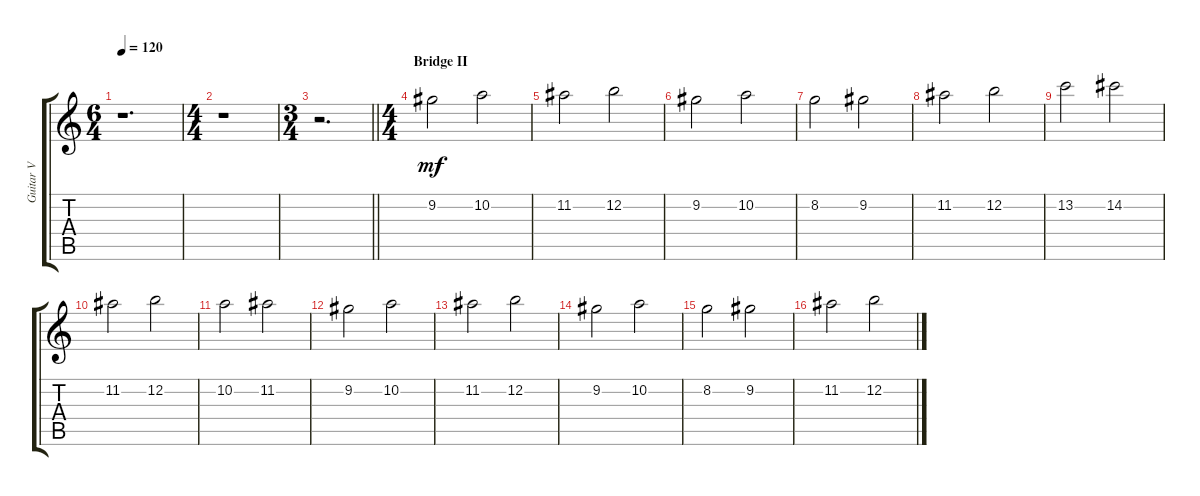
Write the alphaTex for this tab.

\track ("Guitar V" "Guitar V") {instrument distortionguitar}
\staff {score tabs}
\tuning (E4 B3 G3 D3 A2 E2) {hide}
\ts (6 4)
\tempo 120
\clef g2
\ks c
r.1{d dy mf} |
\ts (4 4)
r.1 |
\ts (3 4)
\barLineRight lightlight
r.2{d} |
\ts (4 4)
\section ("" "Bridge II")
9.2.2 10.2.2 |
11.2.2 12.2.2 |
9.2.2 10.2.2 |
8.2.2 9.2.2 |
11.2.2 12.2.2 |
13.2.2 14.2.2 |
11.2.2 12.2.2 |
10.2.2 11.2.2 |
9.2.2 10.2.2 |
11.2.2 12.2.2 |
9.2.2 10.2.2 |
8.2.2 9.2.2 |
11.2.2 12.2.2
